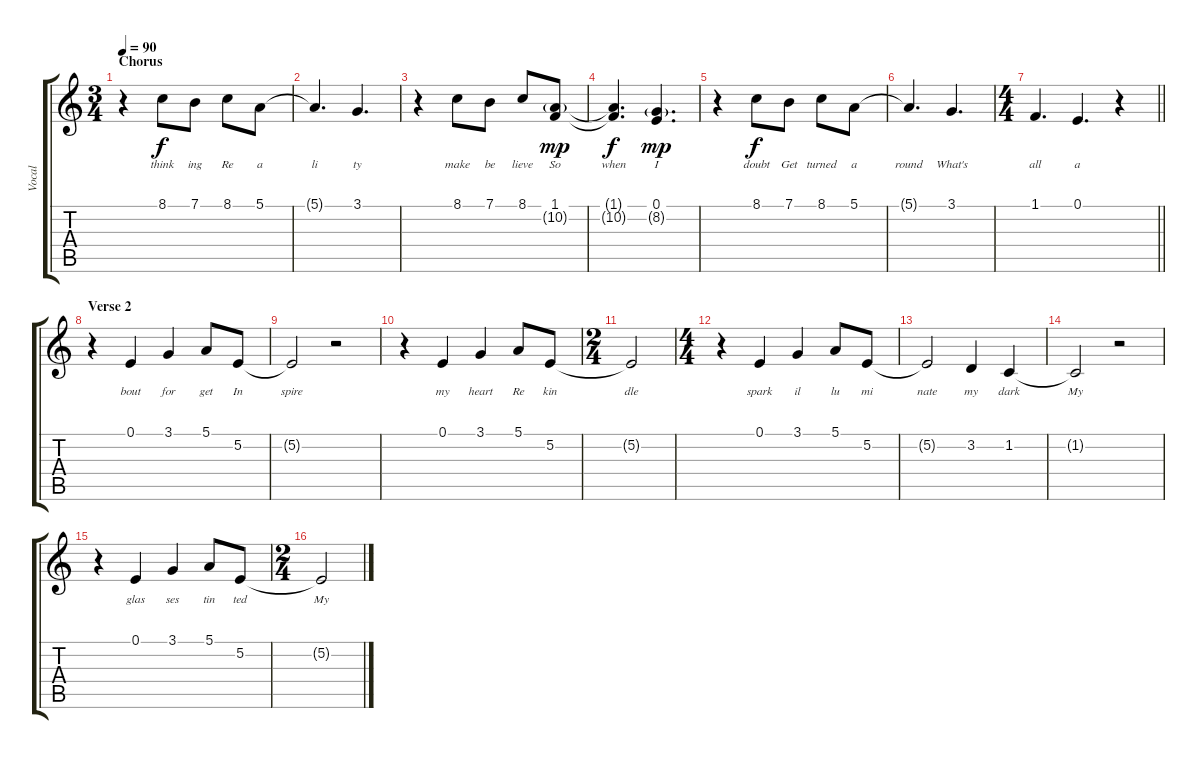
\track ("Vocal" "Vocal") {instrument acousticgrandpiano}
\staff {score tabs}
\tuning (E4 B3 G3 D3 A2 E2) {hide}
\ts (3 4)
\section ("" "Chorus")
\tempo 90
\clef g2
\ks c
r.4{dy f} 8.1.8{lyrics (0 "think") lyrics (1 "") lyrics (2 "") lyrics (3 "") lyrics (4 "")} 7.1.8{lyrics (0 "ing") lyrics (1 "") lyrics (2 "") lyrics (3 "") lyrics (4 "")} 8.1.8{lyrics (0 "Re") lyrics (1 "") lyrics (2 "") lyrics (3 "") lyrics (4 "")} 5.1.8{lyrics (0 "a") lyrics (1 "") lyrics (2 "") lyrics (3 "") lyrics (4 "")} |
5.1{t}.4{d lyrics (0 "li") lyrics (1 "") lyrics (2 "") lyrics (3 "") lyrics (4 "")} 3.1.4{d lyrics (0 "ty") lyrics (1 "") lyrics (2 "") lyrics (3 "") lyrics (4 "")} |
r.4 8.1.8{lyrics (0 "make") lyrics (1 "") lyrics (2 "") lyrics (3 "") lyrics (4 "")} 7.1.8{lyrics (0 "be") lyrics (1 "") lyrics (2 "") lyrics (3 "") lyrics (4 "")} 8.1.8{lyrics (0 "lieve") lyrics (1 "") lyrics (2 "") lyrics (3 "") lyrics (4 "")} (1.1 10.2{g}).8{lyrics (0 "So") lyrics (1 "") lyrics (2 "") lyrics (3 "") lyrics (4 "") dy mp} |
(1.1{t} 10.2{t}).4{d lyrics (0 "when") lyrics (1 "") lyrics (2 "") lyrics (3 "") lyrics (4 "") dy f} (0.1 8.2{g}).4{d lyrics (0 "I") lyrics (1 "") lyrics (2 "") lyrics (3 "") lyrics (4 "") dy mp} |
r.4 8.1.8{lyrics (0 "doubt") lyrics (1 "") lyrics (2 "") lyrics (3 "") lyrics (4 "") dy f} 7.1.8{lyrics (0 "Get") lyrics (1 "") lyrics (2 "") lyrics (3 "") lyrics (4 "")} 8.1.8{lyrics (0 "turned") lyrics (1 "") lyrics (2 "") lyrics (3 "") lyrics (4 "")} 5.1.8{lyrics (0 "a") lyrics (1 "") lyrics (2 "") lyrics (3 "") lyrics (4 "")} |
5.1{t}.4{d lyrics (0 "round") lyrics (1 "") lyrics (2 "") lyrics (3 "") lyrics (4 "")} 3.1.4{d lyrics (0 "What's") lyrics (1 "") lyrics (2 "") lyrics (3 "") lyrics (4 "")} |
\ts (4 4)
\barLineRight lightlight
1.1.4{d lyrics (0 "all") lyrics (1 "") lyrics (2 "") lyrics (3 "") lyrics (4 "")} 0.1.4{d lyrics (0 "a") lyrics (1 "") lyrics (2 "") lyrics (3 "") lyrics (4 "")} r.4 |
\section ("" "Verse 2")
r.4 0.1.4{lyrics (0 "bout") lyrics (1 "") lyrics (2 "") lyrics (3 "") lyrics (4 "")} 3.1.4{lyrics (0 "for") lyrics (1 "") lyrics (2 "") lyrics (3 "") lyrics (4 "")} 5.1.8{lyrics (0 "get") lyrics (1 "") lyrics (2 "") lyrics (3 "") lyrics (4 "")} 5.2.8{lyrics (0 "In") lyrics (1 "") lyrics (2 "") lyrics (3 "") lyrics (4 "")} |
5.2{t}.2{lyrics (0 "spire") lyrics (1 "") lyrics (2 "") lyrics (3 "") lyrics (4 "")} r.2 |
r.4 0.1.4{lyrics (0 "my") lyrics (1 "") lyrics (2 "") lyrics (3 "") lyrics (4 "")} 3.1.4{lyrics (0 "heart") lyrics (1 "") lyrics (2 "") lyrics (3 "") lyrics (4 "")} 5.1.8{lyrics (0 "Re") lyrics (1 "") lyrics (2 "") lyrics (3 "") lyrics (4 "")} 5.2.8{lyrics (0 "kin") lyrics (1 "") lyrics (2 "") lyrics (3 "") lyrics (4 "")} |
\ts (2 4)
5.2{t}.2{lyrics (0 "dle") lyrics (1 "") lyrics (2 "") lyrics (3 "") lyrics (4 "")} |
\ts (4 4)
r.4 0.1.4{lyrics (0 "spark") lyrics (1 "") lyrics (2 "") lyrics (3 "") lyrics (4 "")} 3.1.4{lyrics (0 "il") lyrics (1 "") lyrics (2 "") lyrics (3 "") lyrics (4 "")} 5.1.8{lyrics (0 "lu") lyrics (1 "") lyrics (2 "") lyrics (3 "") lyrics (4 "")} 5.2.8{lyrics (0 "mi") lyrics (1 "") lyrics (2 "") lyrics (3 "") lyrics (4 "")} |
5.2{t}.2{lyrics (0 "nate") lyrics (1 "") lyrics (2 "") lyrics (3 "") lyrics (4 "")} 3.2.4{lyrics (0 "my") lyrics (1 "") lyrics (2 "") lyrics (3 "") lyrics (4 "")} 1.2.4{lyrics (0 "dark") lyrics (1 "") lyrics (2 "") lyrics (3 "") lyrics (4 "")} |
1.2{t}.2{lyrics (0 "My") lyrics (1 "") lyrics (2 "") lyrics (3 "") lyrics (4 "")} r.2 |
r.4 0.1.4{lyrics (0 "glas") lyrics (1 "") lyrics (2 "") lyrics (3 "") lyrics (4 "")} 3.1.4{lyrics (0 "ses") lyrics (1 "") lyrics (2 "") lyrics (3 "") lyrics (4 "")} 5.1.8{lyrics (0 "tin") lyrics (1 "") lyrics (2 "") lyrics (3 "") lyrics (4 "")} 5.2.8{lyrics (0 "ted") lyrics (1 "") lyrics (2 "") lyrics (3 "") lyrics (4 "")} |
\ts (2 4)
5.2{t}.2{lyrics (0 "My") lyrics (1 "") lyrics (2 "") lyrics (3 "") lyrics (4 "")}
